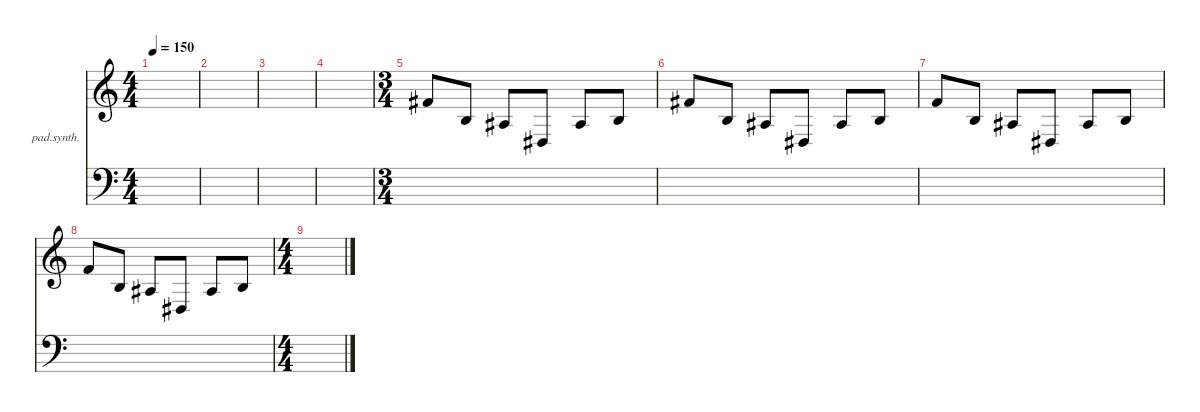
\defaultSystemsLayout 4
\hideDynamics
\bracketExtendMode nobrackets
\firstSystemTrackNameOrientation horizontal
\track ("Pad Synthesizer" "pad.synth.") {instrument pad2warm}
\staff {score}
\tuning (E4 B3 G3 D3 A2 E2)
\ts (4 4)
\tempo 150
\clef g2
\ks c
|
|
|
|
\ts (3 4)
\beaming (8 2 2 2)
2.1{acc #}.8 0.2.8 3.3{acc #}.8 1.4{acc #}.8 3.3{acc #}.8 0.2.8 |
2.1{acc #}.8 0.2.8 3.3{acc #}.8 1.4{acc #}.8 3.3{acc #}.8 0.2.8 |
1.1.8 0.2.8 3.3{acc #}.8 1.4{acc #}.8 3.3{acc #}.8 0.2.8 |
1.1.8 0.2.8 3.3{acc #}.8 1.4{acc #}.8 3.3{acc #}.8 0.2.8 |
\ts (4 4)
\beaming (8 2 2 2 2)
|
|
|
|
|
|
|
\staff {score}
\tuning (G2 D2 A1 E1 B0)
\clef f4
\ottava regular
\simile none
\ks c
|
|
|
|
|
|
|
|
|
|
|
|
|
|
|
